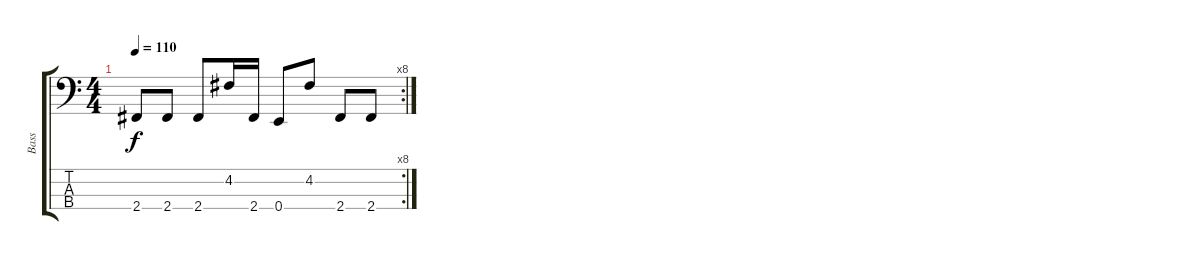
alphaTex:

\track ("Bass" "Bass") {instrument electricbasspick}
\staff {score tabs}
\tuning (G2 D2 A1 E1) {hide}
\rc 8
\ts (4 4)
\tempo 110
\clef f4
\ks c
2.4.8{dy f} 2.4.8 2.4.8 4.2.16 2.4.16 0.4.8 4.2.8 2.4.8 2.4.8
